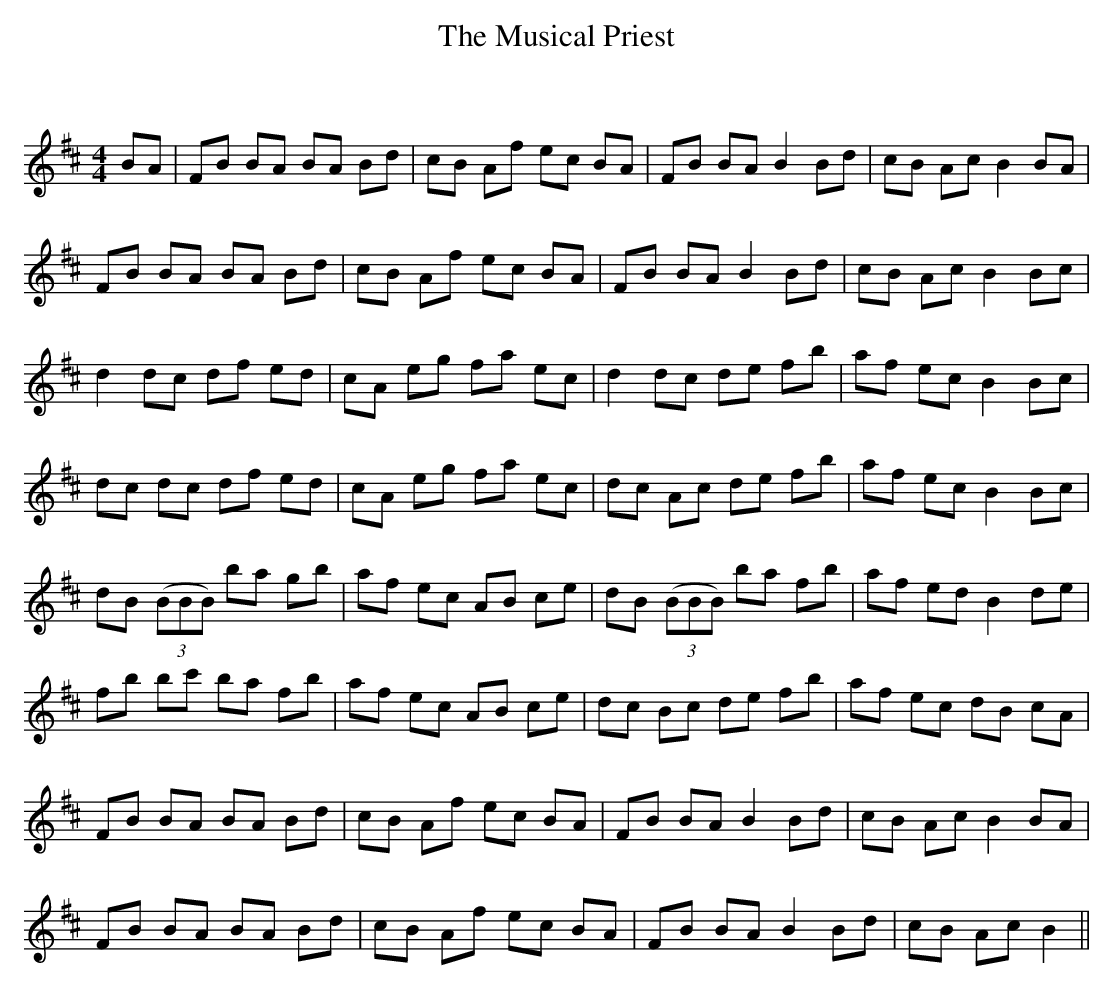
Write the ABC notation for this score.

X:1
T: The Musical Priest
C:
Q: 232
K:Bm
M:4/4
L:1/8
BA|FB BA BA Bd|cB Af ec BA|FB BA B2 Bd|cB Ac B2 BA|
FB BA BA Bd|cB Af ec BA|FB BA B2 Bd|cB Ac B2 Bc|
d2 dc df ed|cA eg fa ec|d2 dc de fb|af ec B2 Bc|
dc dc df ed|cA eg fa ec|dc Ac de fb|af ec B2 Bc|
dB ((3BBB) ba gb|af ec AB ce|dB ((3BBB) ba fb|af ed B2 de|
fb bc' ba fb|af ec AB ce|dc Bc de fb|af ec dB cA|
FB BA BA Bd|cB Af ec BA|FB BA B2 Bd|cB Ac B2 BA|
FB BA BA Bd|cB Af ec BA|FB BA B2 Bd|cB Ac B2||
